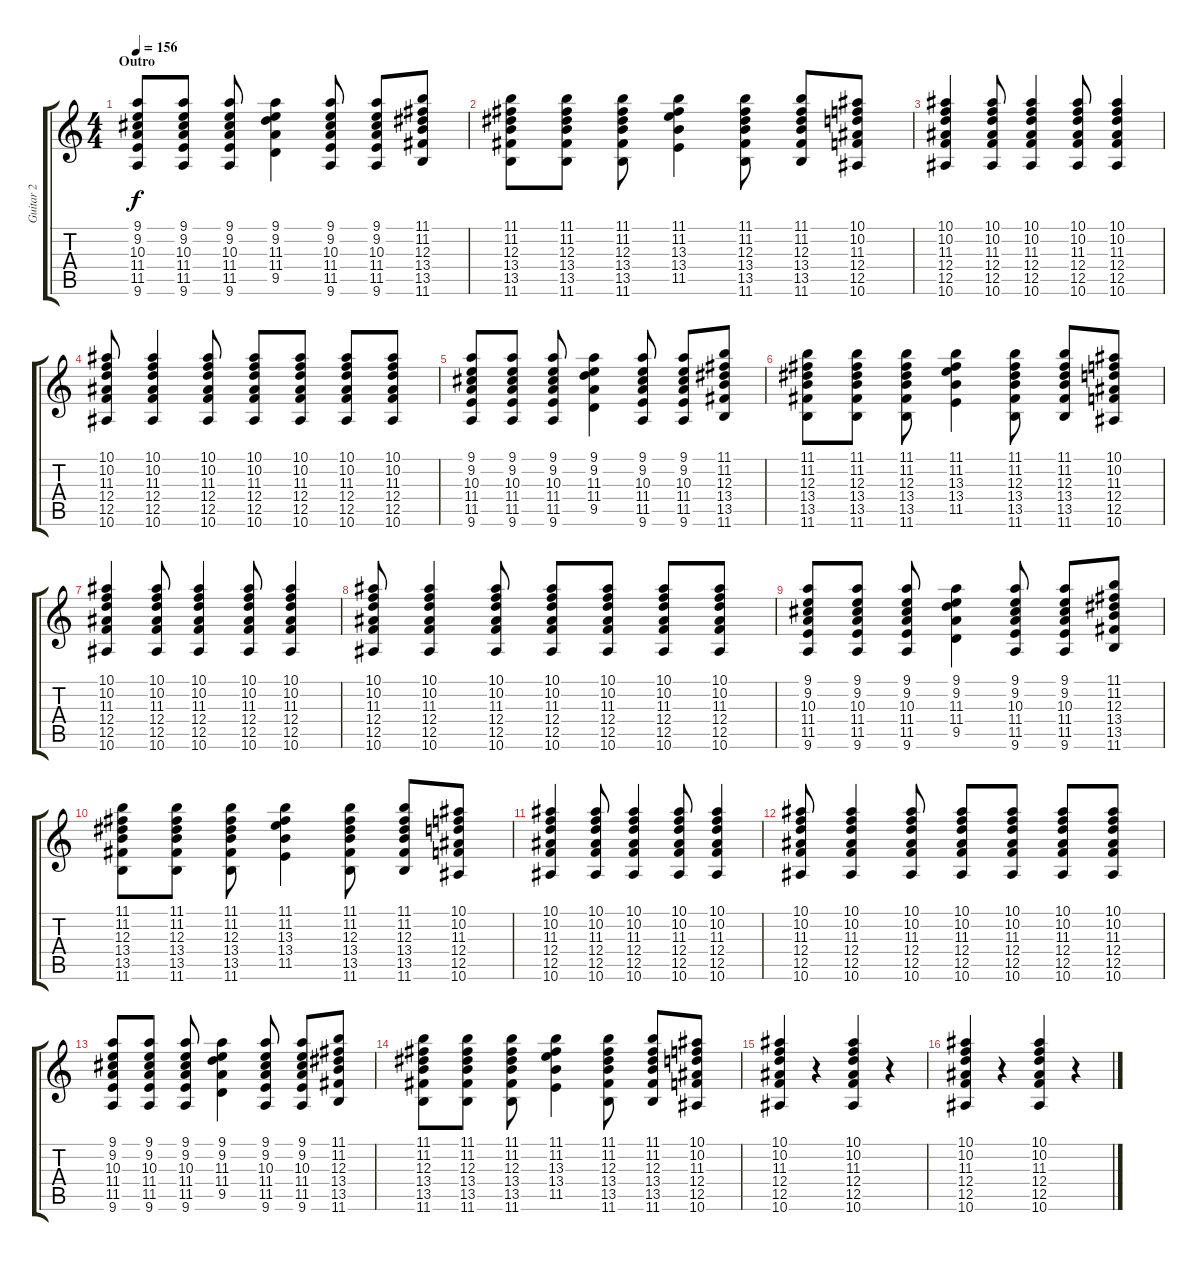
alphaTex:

\track ("Guitar 2" "Guitar 2") {instrument overdrivenguitar}
\staff {score tabs}
\tuning (C4 G3 Eb3 Bb2 F2 C2) {hide}
\ts (4 4)
\section ("" "Outro")
\tempo 156
\clef g2
\ks c
(9.1 9.2 10.3 11.4 11.5 9.6).8{dy f} (9.1 9.2 10.3 11.4 11.5 9.6).8 (9.1 9.2 10.3 11.4 11.5 9.6).8 (9.1 9.2 11.3 11.4 9.5).4 (9.1 9.2 10.3 11.4 11.5 9.6).8 (9.1 9.2 10.3 11.4 11.5 9.6).8 (11.1 11.2 12.3 13.4 13.5 11.6).8 |
(11.1 11.2 12.3 13.4 13.5 11.6).8 (11.1 11.2 12.3 13.4 13.5 11.6).8 (11.1 11.2 12.3 13.4 13.5 11.6).8 (11.1 11.2 13.3 13.4 11.5).4 (11.1 11.2 12.3 13.4 13.5 11.6).8 (11.1 11.2 12.3 13.4 13.5 11.6).8 (10.1 10.2 11.3 12.4 12.5 10.6).8 |
(10.1 10.2 11.3 12.4 12.5 10.6).4 (10.1 10.2 11.3 12.4 12.5 10.6).8 (10.1 10.2 11.3 12.4 12.5 10.6).4 (10.1 10.2 11.3 12.4 12.5 10.6).8 (10.1 10.2 11.3 12.4 12.5 10.6).4 |
(10.1 10.2 11.3 12.4 12.5 10.6).8 (10.1 10.2 11.3 12.4 12.5 10.6).4 (10.1 10.2 11.3 12.4 12.5 10.6).8 (10.1 10.2 11.3 12.4 12.5 10.6).8 (10.1 10.2 11.3 12.4 12.5 10.6).8 (10.1 10.2 11.3 12.4 12.5 10.6).8 (10.1 10.2 11.3 12.4 12.5 10.6).8 |
(9.1 9.2 10.3 11.4 11.5 9.6).8 (9.1 9.2 10.3 11.4 11.5 9.6).8 (9.1 9.2 10.3 11.4 11.5 9.6).8 (9.1 9.2 11.3 11.4 9.5).4 (9.1 9.2 10.3 11.4 11.5 9.6).8 (9.1 9.2 10.3 11.4 11.5 9.6).8 (11.1 11.2 12.3 13.4 13.5 11.6).8 |
(11.1 11.2 12.3 13.4 13.5 11.6).8 (11.1 11.2 12.3 13.4 13.5 11.6).8 (11.1 11.2 12.3 13.4 13.5 11.6).8 (11.1 11.2 13.3 13.4 11.5).4 (11.1 11.2 12.3 13.4 13.5 11.6).8 (11.1 11.2 12.3 13.4 13.5 11.6).8 (10.1 10.2 11.3 12.4 12.5 10.6).8 |
(10.1 10.2 11.3 12.4 12.5 10.6).4 (10.1 10.2 11.3 12.4 12.5 10.6).8 (10.1 10.2 11.3 12.4 12.5 10.6).4 (10.1 10.2 11.3 12.4 12.5 10.6).8 (10.1 10.2 11.3 12.4 12.5 10.6).4 |
(10.1 10.2 11.3 12.4 12.5 10.6).8 (10.1 10.2 11.3 12.4 12.5 10.6).4 (10.1 10.2 11.3 12.4 12.5 10.6).8 (10.1 10.2 11.3 12.4 12.5 10.6).8 (10.1 10.2 11.3 12.4 12.5 10.6).8 (10.1 10.2 11.3 12.4 12.5 10.6).8 (10.1 10.2 11.3 12.4 12.5 10.6).8 |
(9.1 9.2 10.3 11.4 11.5 9.6).8 (9.1 9.2 10.3 11.4 11.5 9.6).8 (9.1 9.2 10.3 11.4 11.5 9.6).8 (9.1 9.2 11.3 11.4 9.5).4 (9.1 9.2 10.3 11.4 11.5 9.6).8 (9.1 9.2 10.3 11.4 11.5 9.6).8 (11.1 11.2 12.3 13.4 13.5 11.6).8 |
(11.1 11.2 12.3 13.4 13.5 11.6).8 (11.1 11.2 12.3 13.4 13.5 11.6).8 (11.1 11.2 12.3 13.4 13.5 11.6).8 (11.1 11.2 13.3 13.4 11.5).4 (11.1 11.2 12.3 13.4 13.5 11.6).8 (11.1 11.2 12.3 13.4 13.5 11.6).8 (10.1 10.2 11.3 12.4 12.5 10.6).8 |
(10.1 10.2 11.3 12.4 12.5 10.6).4 (10.1 10.2 11.3 12.4 12.5 10.6).8 (10.1 10.2 11.3 12.4 12.5 10.6).4 (10.1 10.2 11.3 12.4 12.5 10.6).8 (10.1 10.2 11.3 12.4 12.5 10.6).4 |
(10.1 10.2 11.3 12.4 12.5 10.6).8 (10.1 10.2 11.3 12.4 12.5 10.6).4 (10.1 10.2 11.3 12.4 12.5 10.6).8 (10.1 10.2 11.3 12.4 12.5 10.6).8 (10.1 10.2 11.3 12.4 12.5 10.6).8 (10.1 10.2 11.3 12.4 12.5 10.6).8 (10.1 10.2 11.3 12.4 12.5 10.6).8 |
(9.1 9.2 10.3 11.4 11.5 9.6).8 (9.1 9.2 10.3 11.4 11.5 9.6).8 (9.1 9.2 10.3 11.4 11.5 9.6).8 (9.1 9.2 11.3 11.4 9.5).4 (9.1 9.2 10.3 11.4 11.5 9.6).8 (9.1 9.2 10.3 11.4 11.5 9.6).8 (11.1 11.2 12.3 13.4 13.5 11.6).8 |
(11.1 11.2 12.3 13.4 13.5 11.6).8 (11.1 11.2 12.3 13.4 13.5 11.6).8 (11.1 11.2 12.3 13.4 13.5 11.6).8 (11.1 11.2 13.3 13.4 11.5).4 (11.1 11.2 12.3 13.4 13.5 11.6).8 (11.1 11.2 12.3 13.4 13.5 11.6).8 (10.1 10.2 11.3 12.4 12.5 10.6).8 |
(10.1 10.2 11.3 12.4 12.5 10.6).4 r.4 (10.1 10.2 11.3 12.4 12.5 10.6).4 r.4 |
(10.1 10.2 11.3 12.4 12.5 10.6).4 r.4 (10.1 10.2 11.3 12.4 12.5 10.6).4 r.4
